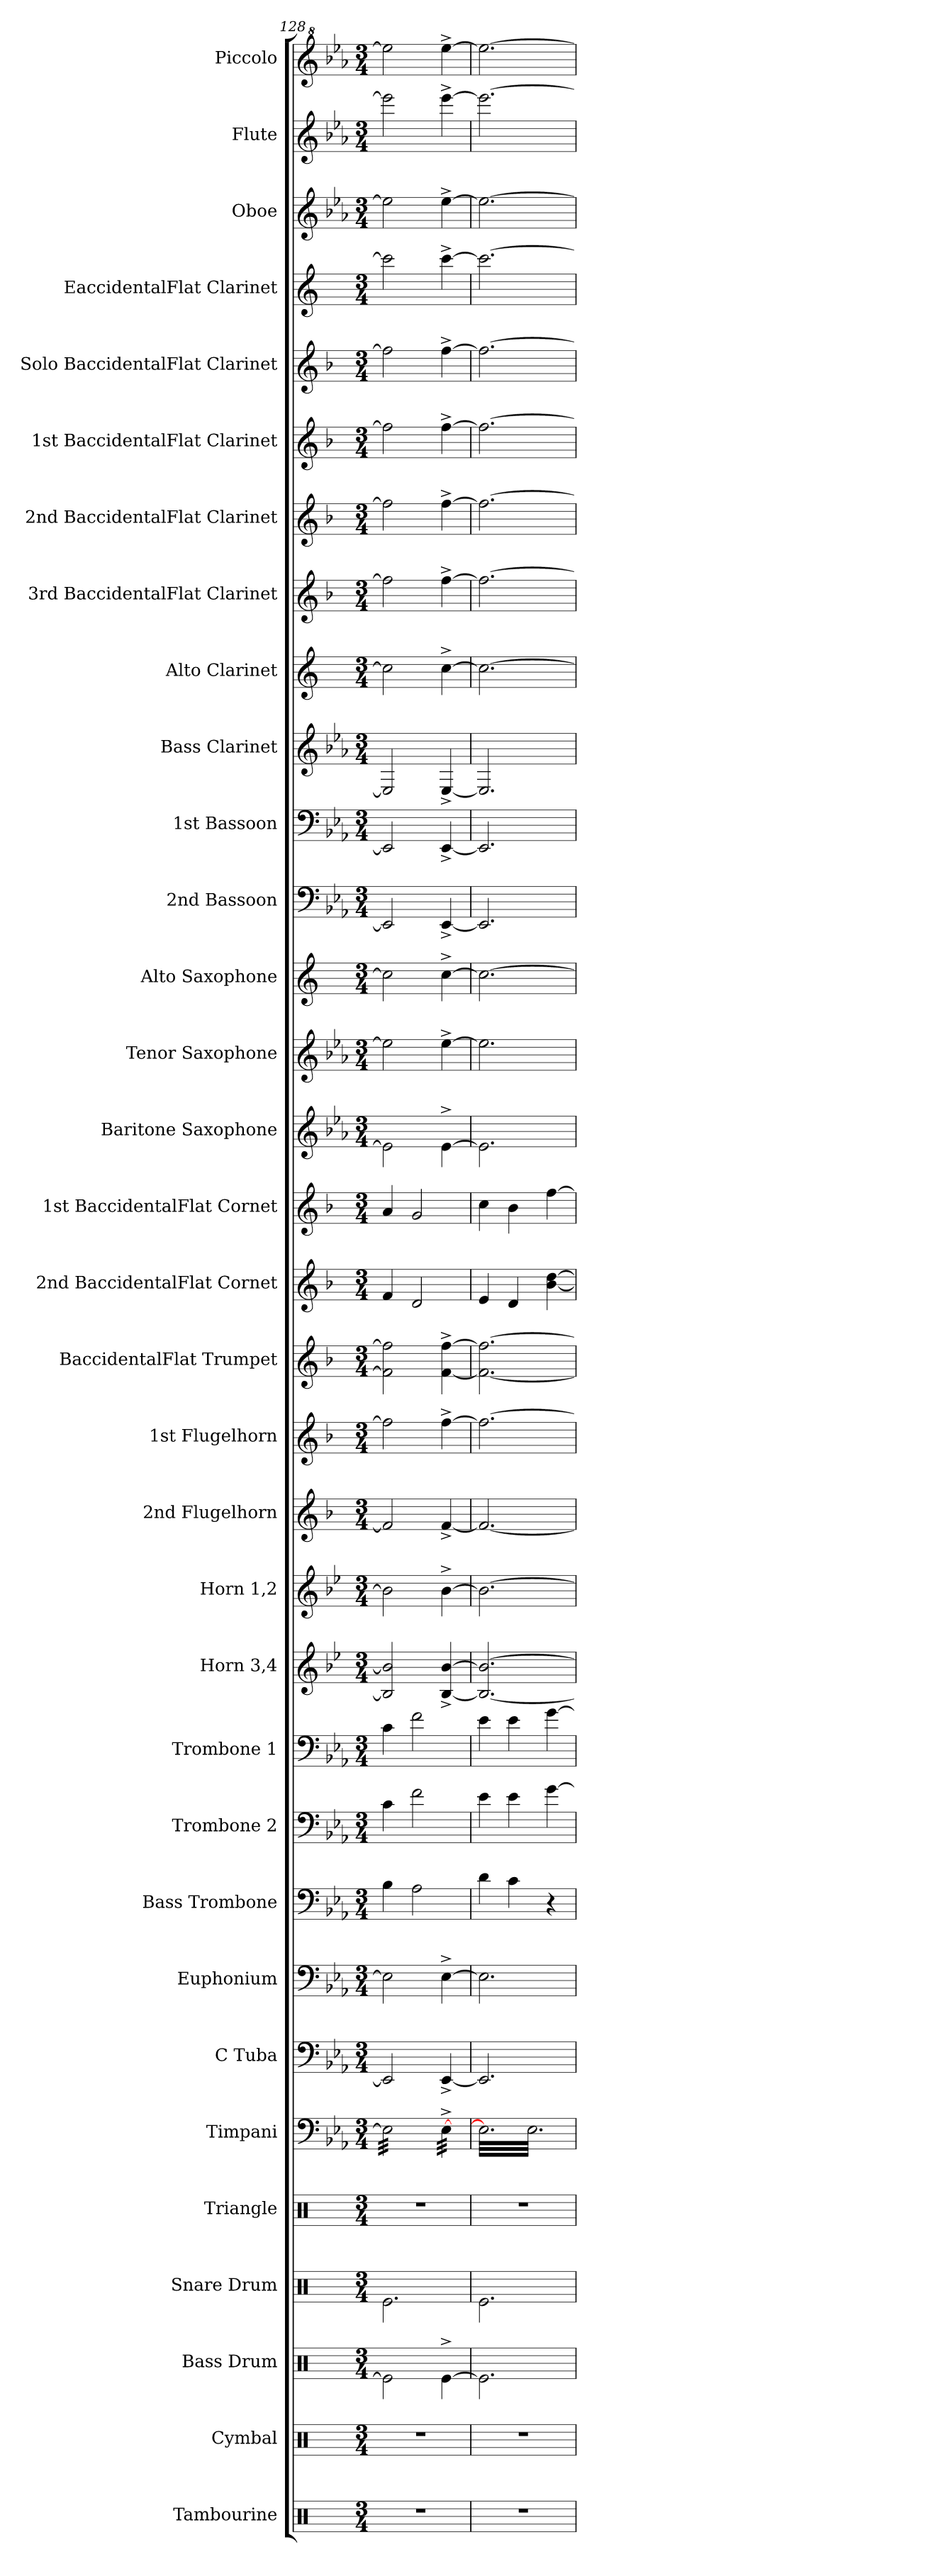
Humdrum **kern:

**kern	**kern	**kern	**kern	**kern	**kern	**kern	**kern	**kern	**kern	**kern	**kern	**kern	**kern	**kern	**kern	**kern	**kern	**kern	**kern	**kern	**kern	**kern	**kern	**kern	**kern	**kern	**kern	**kern	**kern	**kern	**kern	**kern
*part33	*part32	*part31	*part30	*part29	*part28	*part27	*part26	*part25	*part24	*part23	*part22	*part21	*part20	*part19	*part18	*part17	*part16	*part15	*part14	*part13	*part12	*part11	*part10	*part9	*part8	*part7	*part6	*part5	*part4	*part3	*part2	*part1
*staff33	*staff32	*staff31	*staff30	*staff29	*staff28	*staff27	*staff26	*staff25	*staff24	*staff23	*staff22	*staff21	*staff20	*staff19	*staff18	*staff17	*staff16	*staff15	*staff14	*staff13	*staff12	*staff11	*staff10	*staff9	*staff8	*staff7	*staff6	*staff5	*staff4	*staff3	*staff2	*staff1
*I"Tambourine	*I"Cymbal	*I"Bass Drum	*I"Snare Drum	*I"Triangle	*I"Timpani	*I"C Tuba	*I"Euphonium	*I"Bass Trombone	*I"Trombone 2	*I"Trombone 1	*I"Horn 3,4	*I"Horn 1,2	*I"2nd Flugelhorn	*I"1st Flugelhorn	*I"BaccidentalFlat Trumpet	*I"2nd BaccidentalFlat Cornet	*I"1st BaccidentalFlat Cornet	*I"Baritone Saxophone	*I"Tenor Saxophone	*I"Alto Saxophone	*I"2nd Bassoon	*I"1st Bassoon	*I"Bass Clarinet	*I"Alto Clarinet	*I"3rd BaccidentalFlat Clarinet	*I"2nd BaccidentalFlat Clarinet	*I"1st BaccidentalFlat Clarinet	*I"Solo BaccidentalFlat Clarinet	*I"EaccidentalFlat Clarinet	*I"Oboe	*I"Flute	*I"Piccolo
*I'Tamb.	*I'Cym.	*I'B. Dr.	*I'Sn. Dr.	*I'Trgl.	*I'Timp.	*I'C Tu.	*I'Eu.	*I'B. Trb.	*I'Trb. 2	*I'Trb. 1	*I'Hn. 3,4	*I'Hn. 1,2	*I'2nd Flghn.	*I'1st Flghn.	*I'BaccidentalFlat Tpt.	*I'2nd BaccidentalFlat Cnt.	*I'1st BaccidentalFlat Cnt.	*I'Bar. Sax.	*I'T. Sax.	*I'A. Sax.	*I'2nd Bsn.	*I'1st Bsn.	*I'B. Cl.	*I'A. Cl.	*I'3rd BaccidentalFlat Cl.	*I'2nd BaccidentalFlat Cl.	*I'1st BaccidentalFlat Cl.	*I'Solo BaccidentalFlat Cl.	*I'EaccidentalFlat Cl.	*I'Ob.	*I'Fl.	*I'Picc.
*clefX	*clefX	*clefX	*clefX	*clefX	*clefF4	*clefF4	*clefF4	*clefF4	*clefF4	*clefF4	*clefG2	*clefG2	*clefG2	*clefG2	*clefG2	*clefG2	*clefG2	*clefG2	*clefG2	*clefG2	*clefF4	*clefF4	*clefG2	*clefG2	*clefG2	*clefG2	*clefG2	*clefG2	*clefG2	*clefG2	*clefG2	*clefG^2
*	*	*	*	*	*	*	*	*	*	*	*ITrd4c7	*ITrd4c7	*ITrd1c2	*ITrd1c2	*ITrd1c2	*ITrd1c2	*ITrd1c2	*ITrd12c21	*ITrd8c14	*ITrd5c9	*	*	*ITrd8c14	*ITrd5c9	*ITrd1c2	*ITrd1c2	*ITrd1c2	*ITrd1c2	*ITrd-2c-3	*	*	*ITrd-7c-12
*k[]	*k[]	*k[]	*k[]	*k[]	*k[b-e-a-]	*k[b-e-a-]	*k[b-e-a-]	*k[b-e-a-]	*k[b-e-a-]	*k[b-e-a-]	*k[b-e-a-]	*k[b-e-a-]	*k[b-e-a-]	*k[b-e-a-]	*k[b-e-a-]	*k[b-e-a-]	*k[b-e-a-]	*k[b-e-a-]	*k[b-e-a-]	*k[b-e-a-]	*k[b-e-a-]	*k[b-e-a-]	*k[b-e-a-]	*k[b-e-a-]	*k[b-e-a-]	*k[b-e-a-]	*k[b-e-a-]	*k[b-e-a-]	*k[b-e-a-]	*k[b-e-a-]	*k[b-e-a-]	*k[b-e-a-]
*M3/4	*M3/4	*M3/4	*M3/4	*M3/4	*M3/4	*M3/4	*M3/4	*M3/4	*M3/4	*M3/4	*M3/4	*M3/4	*M3/4	*M3/4	*M3/4	*M3/4	*M3/4	*M3/4	*M3/4	*M3/4	*M3/4	*M3/4	*M3/4	*M3/4	*M3/4	*M3/4	*M3/4	*M3/4	*M3/4	*M3/4	*M3/4	*M3/4
=128	=128	=128	=128	=128	=128	=128	=128	=128	=128	=128	=128	=128	=128	=128	=128	=128	=128	=128	=128	=128	=128	=128	=128	=128	=128	=128	=128	=128	=128	=128	=128	=128
*	*	*	*	*	*tremolo	*	*	*	*	*	*	*	*	*	*	*	*	*	*	*	*	*	*	*	*	*	*	*	*	*	*	*
2.r	2.r	2Re\]	2.Re\	2.r	32E-\]LLL	2EE-/]	2E-\]	4B-\	4c\	4c\	2E-/] 2e-/]	2e-\]	2e-/]	2ee-\]	2e-\] 2ee-\]	4e-/	4g/	2E-\]	2e-\]	2e-\]	2EE-/]	2EE-/]	2EE-/]	2e-\]	2ee-\]	2ee-\]	2ee-\]	2ee-\]	2eee-\]	2ee-\]	2eee-\]	2eeee-\]
.	.	.	.	.	32E-\	.	.	.	.	.	.	.	.	.	.	.	.	.	.	.	.	.	.	.	.	.	.	.	.	.	.	.
.	.	.	.	.	32E-\	.	.	.	.	.	.	.	.	.	.	.	.	.	.	.	.	.	.	.	.	.	.	.	.	.	.	.
.	.	.	.	.	32E-\	.	.	.	.	.	.	.	.	.	.	.	.	.	.	.	.	.	.	.	.	.	.	.	.	.	.	.
.	.	.	.	.	32E-\	.	.	.	.	.	.	.	.	.	.	.	.	.	.	.	.	.	.	.	.	.	.	.	.	.	.	.
.	.	.	.	.	32E-\	.	.	.	.	.	.	.	.	.	.	.	.	.	.	.	.	.	.	.	.	.	.	.	.	.	.	.
.	.	.	.	.	32E-\	.	.	.	.	.	.	.	.	.	.	.	.	.	.	.	.	.	.	.	.	.	.	.	.	.	.	.
.	.	.	.	.	32E-\	.	.	.	.	.	.	.	.	.	.	.	.	.	.	.	.	.	.	.	.	.	.	.	.	.	.	.
.	.	.	.	.	32E-\	.	.	2A-\	2f\	2f\	.	.	.	.	.	2c/	2f/	.	.	.	.	.	.	.	.	.	.	.	.	.	.	.
.	.	.	.	.	32E-\	.	.	.	.	.	.	.	.	.	.	.	.	.	.	.	.	.	.	.	.	.	.	.	.	.	.	.
.	.	.	.	.	32E-\	.	.	.	.	.	.	.	.	.	.	.	.	.	.	.	.	.	.	.	.	.	.	.	.	.	.	.
.	.	.	.	.	32E-\	.	.	.	.	.	.	.	.	.	.	.	.	.	.	.	.	.	.	.	.	.	.	.	.	.	.	.
.	.	.	.	.	32E-\	.	.	.	.	.	.	.	.	.	.	.	.	.	.	.	.	.	.	.	.	.	.	.	.	.	.	.
.	.	.	.	.	32E-\	.	.	.	.	.	.	.	.	.	.	.	.	.	.	.	.	.	.	.	.	.	.	.	.	.	.	.
.	.	.	.	.	32E-\	.	.	.	.	.	.	.	.	.	.	.	.	.	.	.	.	.	.	.	.	.	.	.	.	.	.	.
.	.	.	.	.	32E-\JJJ	.	.	.	.	.	.	.	.	.	.	.	.	.	.	.	.	.	.	.	.	.	.	.	.	.	.	.
.	.	[4Re^\	.	.	[32E-^\LLL	[4EE-^/	[4E-^\	.	.	.	[4E-/^ [4e-/^	[4e-^\	[4e-^/	[4ee-^\	[4e-\^ [4ee-\^	.	.	[4E-^\	[4e-^\	[4e-^\	[4EE-^/	[4EE-^/	[4EE-^/	[4e-^\	[4ee-^\	[4ee-^\	[4ee-^\	[4ee-^\	[4eee-^\	[4ee-^\	[4eee-^\	[4eeee-^\
.	.	.	.	.	32E-^\	.	.	.	.	.	.	.	.	.	.	.	.	.	.	.	.	.	.	.	.	.	.	.	.	.	.	.
.	.	.	.	.	32E-^\	.	.	.	.	.	.	.	.	.	.	.	.	.	.	.	.	.	.	.	.	.	.	.	.	.	.	.
.	.	.	.	.	32E-^\	.	.	.	.	.	.	.	.	.	.	.	.	.	.	.	.	.	.	.	.	.	.	.	.	.	.	.
.	.	.	.	.	32E-^\	.	.	.	.	.	.	.	.	.	.	.	.	.	.	.	.	.	.	.	.	.	.	.	.	.	.	.
.	.	.	.	.	32E-^\	.	.	.	.	.	.	.	.	.	.	.	.	.	.	.	.	.	.	.	.	.	.	.	.	.	.	.
.	.	.	.	.	32E-^\	.	.	.	.	.	.	.	.	.	.	.	.	.	.	.	.	.	.	.	.	.	.	.	.	.	.	.
.	.	.	.	.	32E-^\JJJ	.	.	.	.	.	.	.	.	.	.	.	.	.	.	.	.	.	.	.	.	.	.	.	.	.	.	.
=129	=129	=129	=129	=129	=129	=129	=129	=129	=129	=129	=129	=129	=129	=129	=129	=129	=129	=129	=129	=129	=129	=129	=129	=129	=129	=129	=129	=129	=129	=129	=129	=129
*	*	*	*	*	*	*	*	*	*	*	*	*	*	*	*	*	*	*	*	*	*	*	*	*	*	*	*	*	*	*	*	*MM78
2.r	2.r	2.Re\]	2.Re\	2.r	32E-\]LLL	2.EE-/]	2.E-\]	4d\	4e-\	4e-\	2.E-/_ 2.e-/_	2.e-\_	2.e-/_	2.ee-\_	2.e-\_ 2.ee-\_	4d/	4b-\	2.E-\]	2.e-\]	2.e-\_	2.EE-/]	2.EE-/]	2.EE-/]	2.e-\_	2.ee-\_	2.ee-\_	2.ee-\_	2.ee-\_	2.eee-\_	2.ee-\_	2.eee-\_	2.eeee-\_
.	.	.	.	.	32E-\	.	.	.	.	.	.	.	.	.	.	.	.	.	.	.	.	.	.	.	.	.	.	.	.	.	.	.
.	.	.	.	.	32E-\	.	.	.	.	.	.	.	.	.	.	.	.	.	.	.	.	.	.	.	.	.	.	.	.	.	.	.
.	.	.	.	.	32E-\	.	.	.	.	.	.	.	.	.	.	.	.	.	.	.	.	.	.	.	.	.	.	.	.	.	.	.
.	.	.	.	.	32E-\	.	.	.	.	.	.	.	.	.	.	.	.	.	.	.	.	.	.	.	.	.	.	.	.	.	.	.
.	.	.	.	.	32E-\	.	.	.	.	.	.	.	.	.	.	.	.	.	.	.	.	.	.	.	.	.	.	.	.	.	.	.
.	.	.	.	.	32E-\	.	.	.	.	.	.	.	.	.	.	.	.	.	.	.	.	.	.	.	.	.	.	.	.	.	.	.
.	.	.	.	.	32E-\	.	.	.	.	.	.	.	.	.	.	.	.	.	.	.	.	.	.	.	.	.	.	.	.	.	.	.
.	.	.	.	.	32E-\	.	.	4c\	4e-\	4e-\	.	.	.	.	.	4c/	4a-\	.	.	.	.	.	.	.	.	.	.	.	.	.	.	.
.	.	.	.	.	32E-\	.	.	.	.	.	.	.	.	.	.	.	.	.	.	.	.	.	.	.	.	.	.	.	.	.	.	.
.	.	.	.	.	32E-\	.	.	.	.	.	.	.	.	.	.	.	.	.	.	.	.	.	.	.	.	.	.	.	.	.	.	.
.	.	.	.	.	32E-\	.	.	.	.	.	.	.	.	.	.	.	.	.	.	.	.	.	.	.	.	.	.	.	.	.	.	.
.	.	.	.	.	32E-\	.	.	.	.	.	.	.	.	.	.	.	.	.	.	.	.	.	.	.	.	.	.	.	.	.	.	.
.	.	.	.	.	32E-\	.	.	.	.	.	.	.	.	.	.	.	.	.	.	.	.	.	.	.	.	.	.	.	.	.	.	.
.	.	.	.	.	32E-\	.	.	.	.	.	.	.	.	.	.	.	.	.	.	.	.	.	.	.	.	.	.	.	.	.	.	.
.	.	.	.	.	32E-\	.	.	.	.	.	.	.	.	.	.	.	.	.	.	.	.	.	.	.	.	.	.	.	.	.	.	.
.	.	.	.	.	32E-\	.	.	4r	[4g\	[4g\	.	.	.	.	.	[4a-\ [4cc\	[4ee-\	.	.	.	.	.	.	.	.	.	.	.	.	.	.	.
.	.	.	.	.	32E-\	.	.	.	.	.	.	.	.	.	.	.	.	.	.	.	.	.	.	.	.	.	.	.	.	.	.	.
.	.	.	.	.	32E-\	.	.	.	.	.	.	.	.	.	.	.	.	.	.	.	.	.	.	.	.	.	.	.	.	.	.	.
.	.	.	.	.	32E-\	.	.	.	.	.	.	.	.	.	.	.	.	.	.	.	.	.	.	.	.	.	.	.	.	.	.	.
.	.	.	.	.	32E-\	.	.	.	.	.	.	.	.	.	.	.	.	.	.	.	.	.	.	.	.	.	.	.	.	.	.	.
.	.	.	.	.	32E-\	.	.	.	.	.	.	.	.	.	.	.	.	.	.	.	.	.	.	.	.	.	.	.	.	.	.	.
.	.	.	.	.	32E-\	.	.	.	.	.	.	.	.	.	.	.	.	.	.	.	.	.	.	.	.	.	.	.	.	.	.	.
.	.	.	.	.	32E-\JJJ	.	.	.	.	.	.	.	.	.	.	.	.	.	.	.	.	.	.	.	.	.	.	.	.	.	.	.
*	*	*	*	*	*Xtremolo	*	*	*	*	*	*	*	*	*	*	*	*	*	*	*	*	*	*	*	*	*	*	*	*	*	*	*
=	=	=	=	=	=	=	=	=	=	=	=	=	=	=	=	=	=	=	=	=	=	=	=	=	=	=	=	=	=	=	=	=
*-	*-	*-	*-	*-	*-	*-	*-	*-	*-	*-	*-	*-	*-	*-	*-	*-	*-	*-	*-	*-	*-	*-	*-	*-	*-	*-	*-	*-	*-	*-	*-	*-
